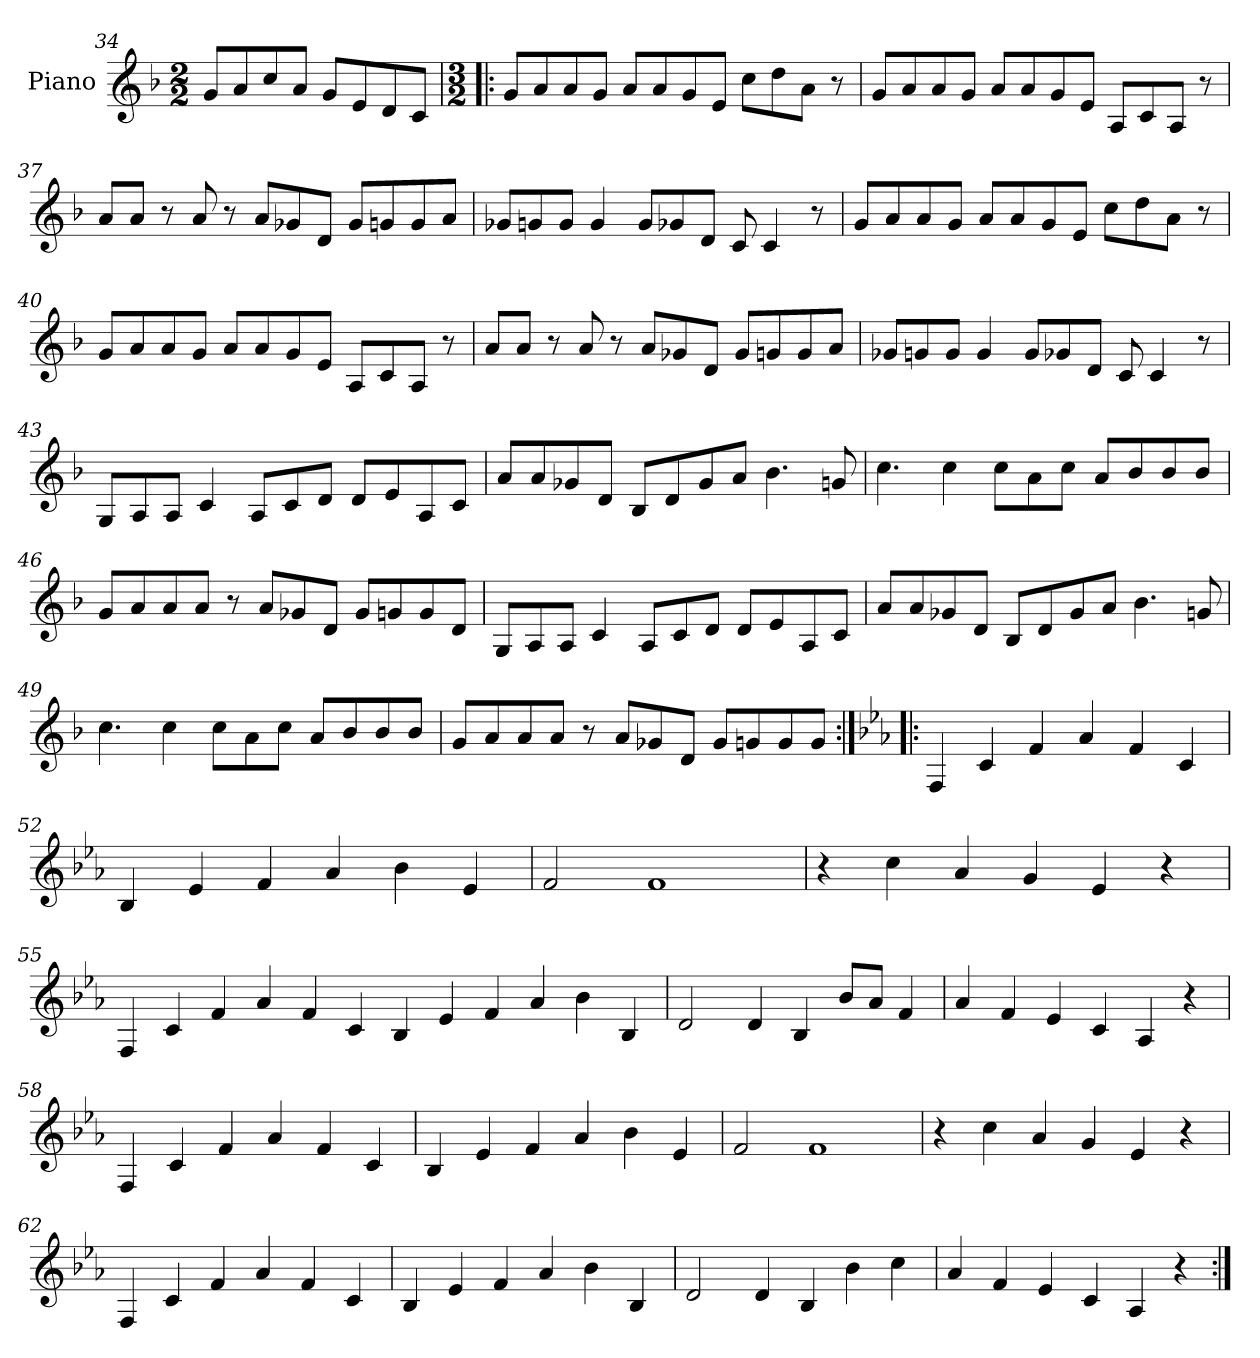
**kern
*part1
*staff1
*I"Piano
*I'Pno
*clefG2
*k[b-]
*F:
*M2/2
=34
8g/L
8a/
8cc/
8a/J
8g/L
8e/
8d/
8c/J
=35!|:
*M3/2
8g/L
8a/
8a/
8g/J
8a/L
8a/
8g/
8e/J
8cc\L
8dd\
8a\J
8r
!!LO:LB:g=z
=36
8g/L
8a/
8a/
8g/J
8a/L
8a/
8g/
8e/J
8A/L
8c/
8A/J
8r
=37
8a/L
8a/J
8r
8a/
8r
8a/L
8g-X/
8d/J
8g-/L
8gn/
8g/
8a/J
=38
8g-X/L
8gn/
8g/J
4g/
8g/L
8g-X/
8d/J
8c/
4c/
8r
!!LO:LB:g=z
=39
8g/L
8a/
8a/
8g/J
8a/L
8a/
8g/
8e/J
8cc\L
8dd\
8a\J
8r
=40
8g/L
8a/
8a/
8g/J
8a/L
8a/
8g/
8e/J
8A/L
8c/
8A/J
8r
=41
8a/L
8a/J
8r
8a/
8r
8a/L
8g-X/
8d/J
8g-/L
8gn/
8g/
8a/J
!!LO:PB:g=z
=42
8g-X/L
8gn/
8g/J
4g/
8g/L
8g-X/
8d/J
8c/
4c/
8r
=43
8G/L
8A/
8A/J
4c/
8A/L
8c/
8d/J
8d/L
8e/
8A/
8c/J
=44
8a/L
8a/
8g-X/
8d/J
8B-/L
8d/
8g-/
8a/J
4.b-\
8gn/
!!LO:LB:g=z
=45
4.cc\
4cc\
8cc\L
8a\
8cc\J
8a/L
8b-/
8b-/
8b-/J
=46
8g/L
8a/
8a/
8a/J
8r
8a/L
8g-X/
8d/J
8g-/L
8gn/
8g/
8d/J
=47
8G/L
8A/
8A/J
4c/
8A/L
8c/
8d/J
8d/L
8e/
8A/
8c/J
!!LO:LB:g=z
=48
8a/L
8a/
8g-X/
8d/J
8B-/L
8d/
8g-/
8a/J
4.b-\
8gn/
=49
4.cc\
4cc\
8cc\L
8a\
8cc\J
8a/L
8b-/
8b-/
8b-/J
=50
8g/L
8a/
8a/
8a/J
8r
8a/L
8g-X/
8d/J
8g-/L
8gn/
8g/
8g/J
!!LO:LB:g=z
=51:|!|:
*k[b-e-a-]
*E-:
4F/
4c/
4f/
4a-/
4f/
4c/
=52
4B-/
4e-/
4f/
4a-/
4b-\
4e-/
=53
2f/
1f
=54
4r
4cc\
4a-/
4g/
4e-/
4r
!!LO:LB:g=z
=55
4F/
4c/
4f/
4a-/
4f/
4c/
4B-/
4e-/
4f/
4a-/
4b-\
4B-/
=56
2d/
4d/
4B-/
8b-/L
8a-/J
4f/
=57
4a-/
4f/
4e-/
4c/
4A-/
4r
!!LO:LB:g=z
=58
4F/
4c/
4f/
4a-/
4f/
4c/
=59
4B-/
4e-/
4f/
4a-/
4b-\
4e-/
=60
2f/
1f
=61
4r
4cc\
4a-/
4g/
4e-/
4r
=62
4F/
4c/
4f/
4a-/
4f/
4c/
!!LO:LB:g=z
=63
4B-/
4e-/
4f/
4a-/
4b-\
4B-/
=64
2d/
4d/
4B-/
4b-\
4cc\
=65
4a-/
4f/
4e-/
4c/
4A-/
4r
=:|!
*-
